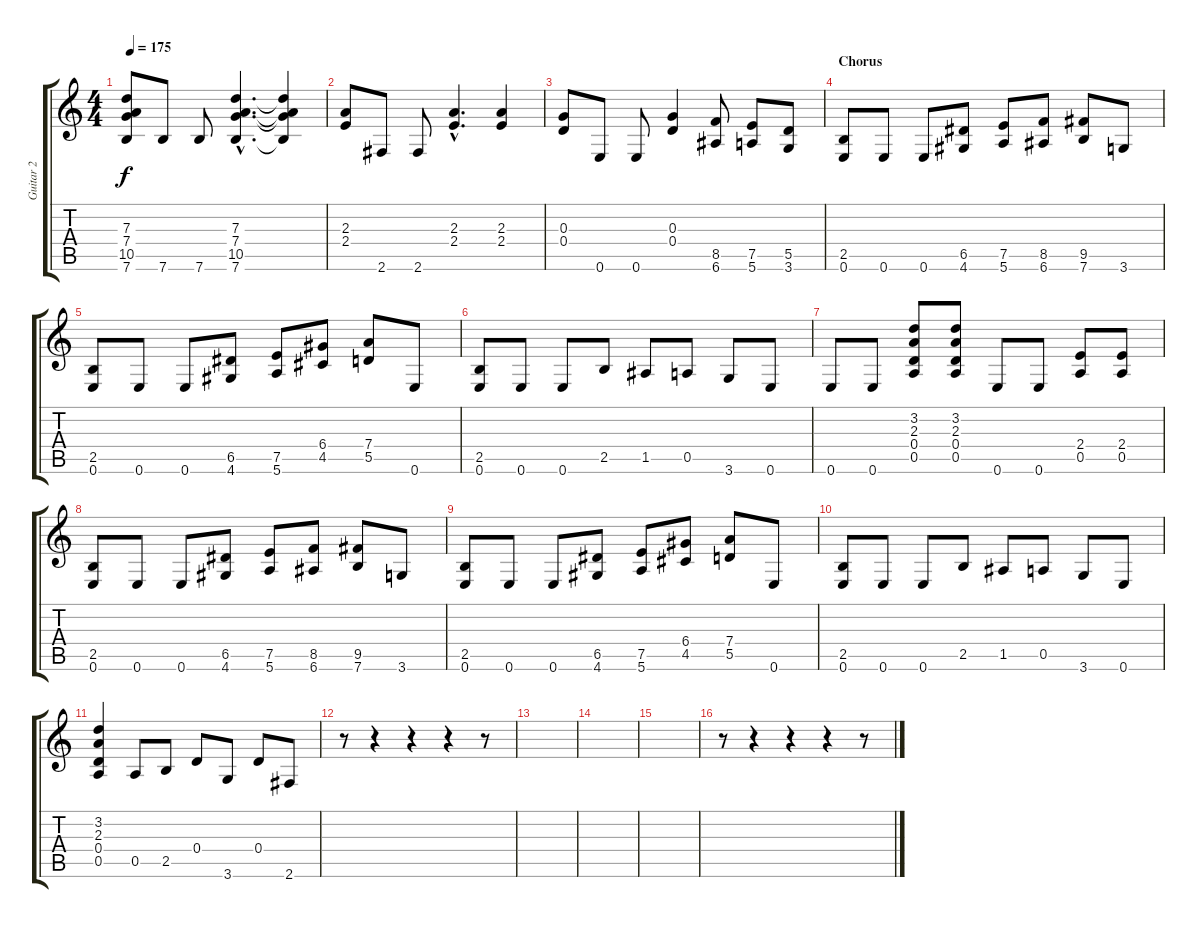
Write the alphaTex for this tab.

\track ("Guitar 2" "Guitar 2") {instrument distortionguitar}
\staff {score tabs}
\tuning (E4 B3 G3 D3 A2 E2) {hide}
\ts (4 4)
\tempo 175
\clef g2
\ks c
(7.3 7.4 10.5 7.6).8{dy f} 7.6.8 7.6.8 (7.3{hac} 7.4{hac} 10.5{hac} 7.6{hac}).4{d} (7.3{t} 7.4{t} 10.5{t} 7.6{t}).4 |
(2.3 2.4).8 2.6.8 2.6.8 (2.3{hac} 2.4{hac}).4{d} (2.3 2.4).4 |
(0.3 0.4).8 0.6.8 0.6.8 (0.3 0.4).4 (8.5 6.6).8 (7.5 5.6).8 (5.5 3.6).8 |
\section ("" "Chorus")
(2.5 0.6).8 0.6.8 0.6.8 (6.5 4.6).8 (7.5 5.6).8 (8.5 6.6).8 (9.5 7.6).8 3.6.8 |
(2.5 0.6).8 0.6.8 0.6.8 (6.5 4.6).8 (7.5 5.6).8 (6.4 4.5).8 (7.4 5.5).8 0.6.8 |
(2.5 0.6).8 0.6.8 0.6.8 2.5.8 1.5.8 0.5.8 3.6.8 0.6.8 |
0.6.8 0.6.8 (3.2 2.3 0.4 0.5).8 (3.2 2.3 0.4 0.5).8 0.6.8 0.6.8 (2.4 0.5).8 (2.4 0.5).8 |
(2.5 0.6).8 0.6.8 0.6.8 (6.5 4.6).8 (7.5 5.6).8 (8.5 6.6).8 (9.5 7.6).8 3.6.8 |
(2.5 0.6).8 0.6.8 0.6.8 (6.5 4.6).8 (7.5 5.6).8 (6.4 4.5).8 (7.4 5.5).8 0.6.8 |
(2.5 0.6).8 0.6.8 0.6.8 2.5.8 1.5.8 0.5.8 3.6.8 0.6.8 |
(3.2 2.3 0.4 0.5).4 0.5.8 2.5.8 0.4.8 3.6.8 0.4.8 2.6.8 |
r.8 r.4 r.4 r.4 r.8 |
|
|
|
r.8 r.4 r.4 r.4 r.8
